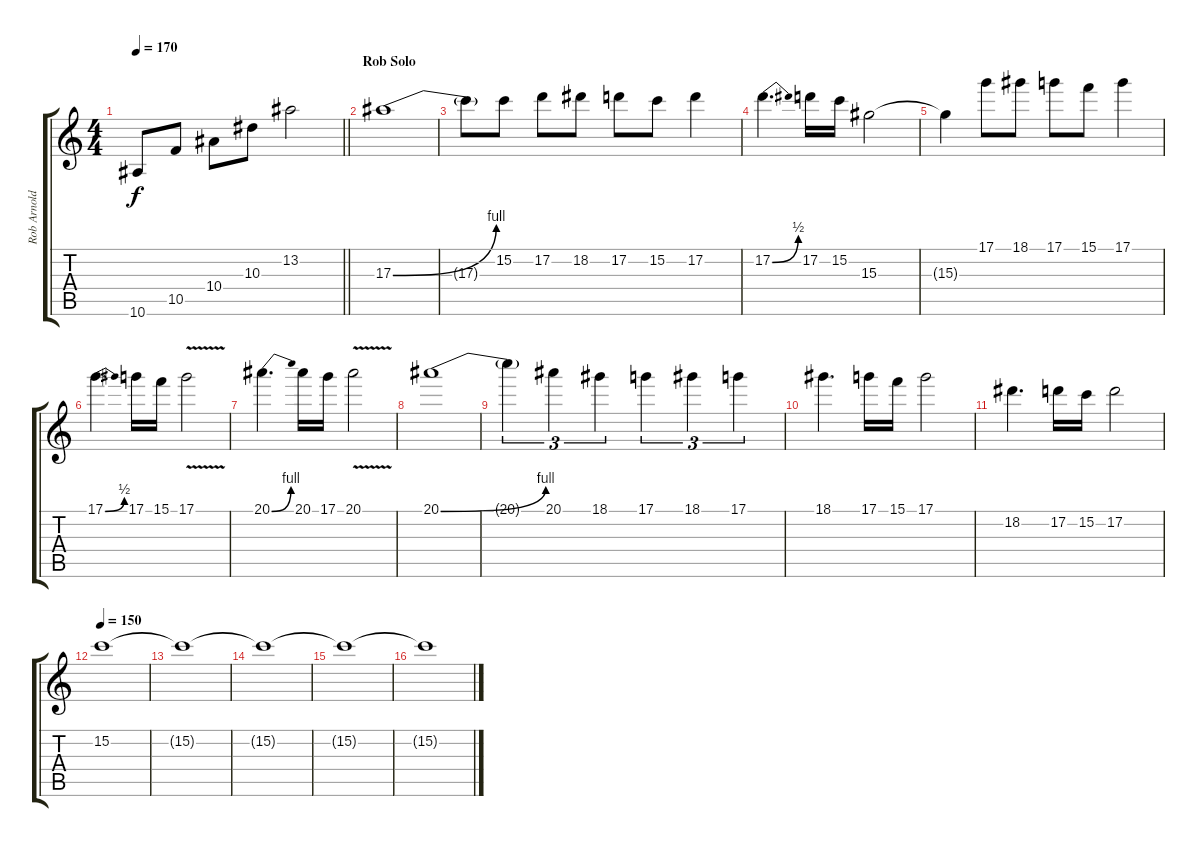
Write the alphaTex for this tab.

\track ("Rob Arnold" "Rob Arnold") {instrument distortionguitar}
\staff {score tabs}
\tuning (D4 A3 F3 C3 G2 C2) {hide}
\ts (4 4)
\tempo 170
\clef g2
\barLineRight lightlight
\ks c
10.6.8{dy f} 10.5.8 10.4.8 10.3.8 13.2.2 |
\section ("" "Rob Solo")
17.3{be (bend 0 0 60 4)}.1{volume 15 instrument distortionguitar} |
17.3{t}.8 15.2.8 17.2.8 18.2.8 17.2.8 15.2.8 17.2.4 |
17.2{be (bend 0 0 60 2)}.4{d} 17.2.16 15.2.16 15.3.2 |
15.3{t}.4 17.1.8 18.1.8 17.1.8 15.1.8 17.1.4 |
17.1{be (bend 0 0 60 2)}.4{d} 17.1.16 15.1.16 17.1{v}.2 |
20.1{be (bend 0 0 60 4)}.4{d} 20.1.16 17.1.16 20.1{v}.2 |
20.1{be (bend 0 0 60 4)}.1 |
20.1{t}.4{tu (3 2)} 20.1.4{tu (3 2)} 18.1.4{tu (3 2)} 17.1.4{tu (3 2)} 18.1.4{tu (3 2)} 17.1.4{tu (3 2)} |
18.1.4{d} 17.1.16 15.1.16 17.1.2 |
18.2.4{d} 17.2.16 15.2.16 17.2.2 |
\tempo 150
15.2.1 |
15.2{t}.1{volume 0} |
15.2{t}.1 |
15.2{t}.1 |
15.2{t}.1
